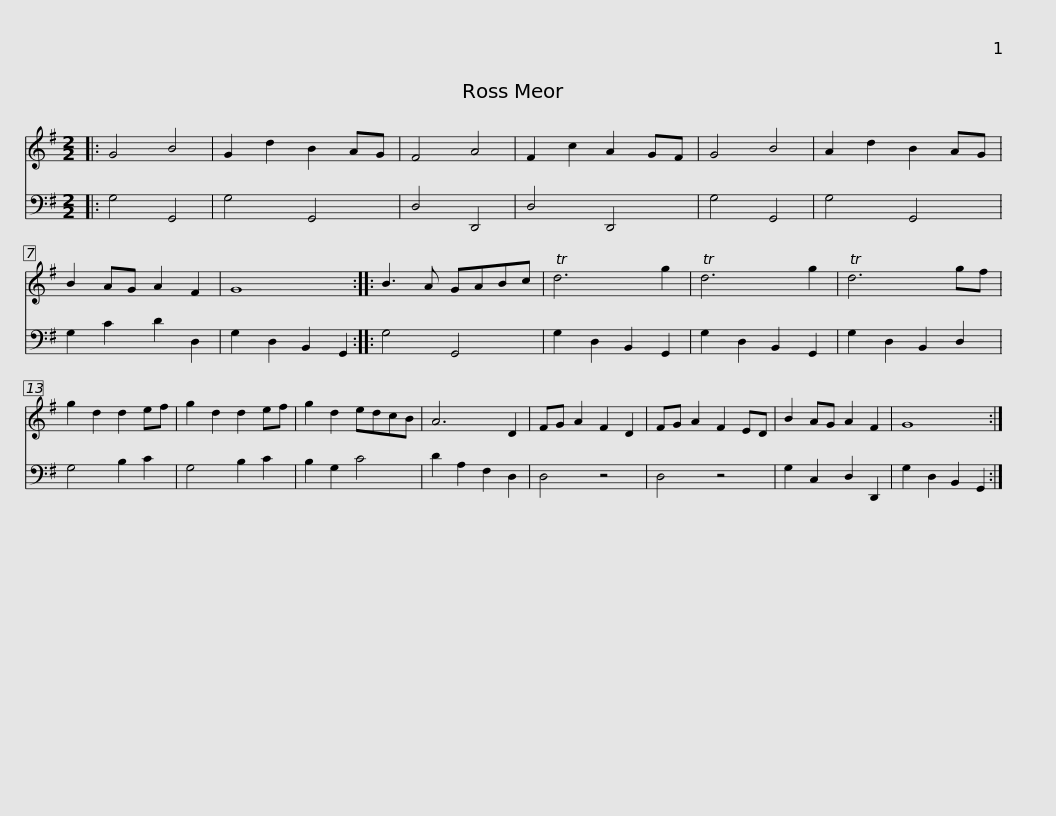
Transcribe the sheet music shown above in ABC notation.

X:1
%%score 1 2
L:1/8
M:2/2
I:linebreak $
K:G
V:1 treble
V:2 bass
V:1
|: G4 B4 | G2 d2 B2 AG | F4 A4 | F2 c2 A2 GF | G4 B4 | %5
 A2 d2 B2 AG | B2 AG A2 F2 | G8 :: B3 A GABc |$ Td6 g2 | %10
 Td6 g2 | Td6 gf | g2 d2 d2 ef | g2 d2 d2 ef | g2 d2 edcB | %15
 A6 D2 | FG A2 F2 D2 |$ FG A2 F2 ED | B2 AG A2 F2 | G8 :| %20
V:2
|: G,4 G,,4 | G,4 G,,4 | D,4 D,,4 | D,4 D,,4 | G,4 G,,4 | %5
 G,4 G,,4 | G,2 C2 D2 D,2 | G,2 D,2 B,,2 G,,2 :: G,4 G,,4 |$ G,2 D,2 B,,2 G,,2 | %10
 G,2 D,2 B,,2 G,,2 | G,2 D,2 B,,2 D,2 | G,4 B,2 C2 | G,4 B,2 C2 | B,2 G,2 C4 | %15
 D2 A,2 F,2 D,2 | D,4 z4 |$ D,4 z4 | G,2 C,2 D,2 D,,2 | G,2 D,2 B,,2 G,,2 :| %20
